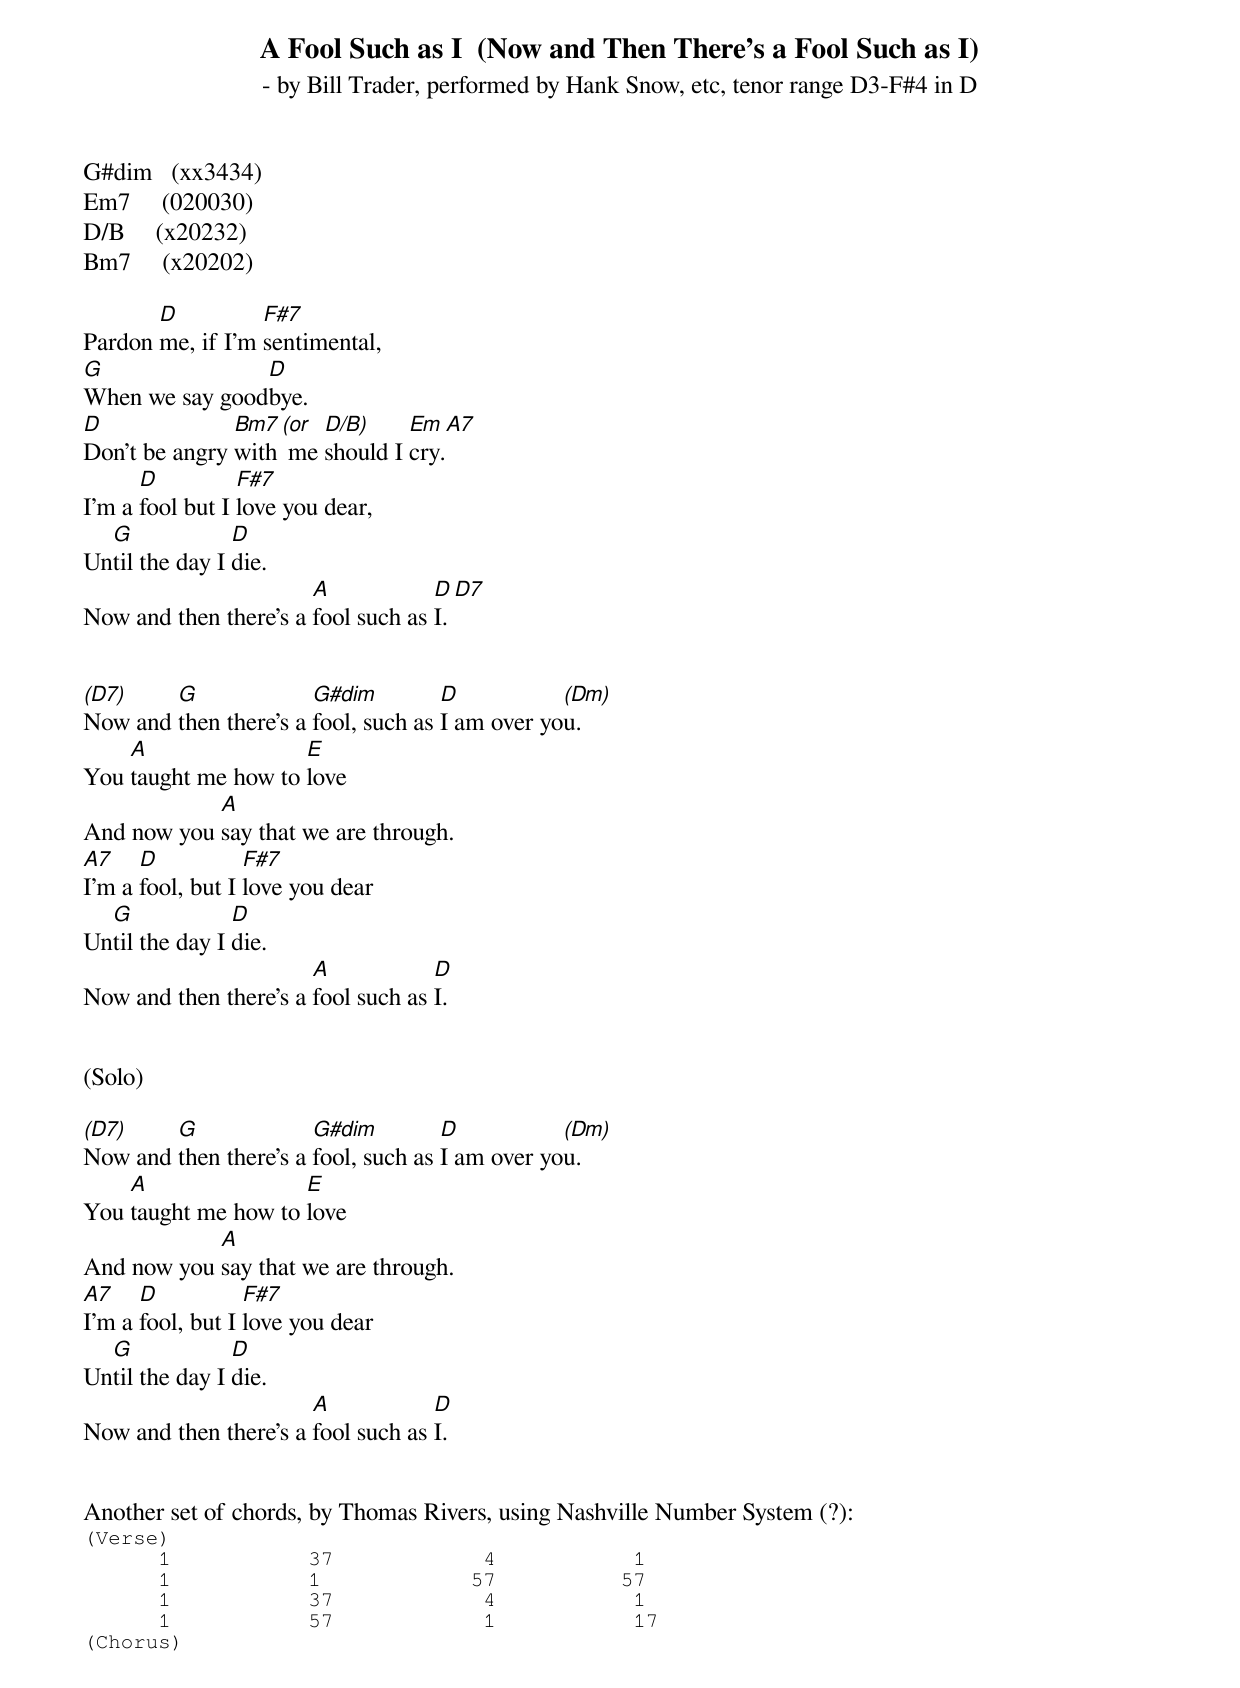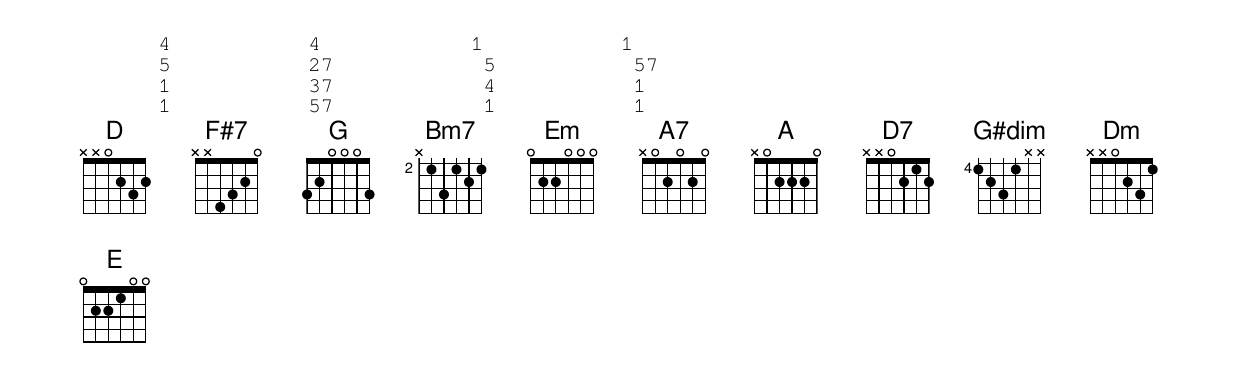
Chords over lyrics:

A Fool Such as I  (Now and Then There's a Fool Such as I)
 - by Bill Trader, performed by Hank Snow, etc, tenor range D3-F#4 in D

G#dim   (xx3434)
Em7     (020030)
D/B     (x20232)
Bm7     (x20202)

       D          F#7
Pardon me, if I'm sentimental,
G               D
When we say goodbye.
D              Bm7 (or D/B)     Em  A7
Don't be angry with me should I cry.
      D          F#7
I'm a fool but I love you dear,
  G             D
Until the day I die.
                       A            D  D7
Now and then there's a fool such as I.


(D7)    G              G#dim         D           (Dm)
Now and then there's a fool, such as I am over you.
    A                E
You taught me how to love
            A
And now you say that we are through.
A7    D           F#7
I'm a fool, but I love you dear
  G             D
Until the day I die.
                       A            D
Now and then there's a fool such as I.


(Solo)

(D7)    G              G#dim         D           (Dm)
Now and then there's a fool, such as I am over you.
    A                E
You taught me how to love
            A
And now you say that we are through.
A7    D           F#7
I'm a fool, but I love you dear
  G             D
Until the day I die.
                       A            D
Now and then there's a fool such as I.


Another set of chords, by Thomas Rivers, using Nashville Number System (?):
(Verse)
      1           37            4           1
      1           1            57          57
      1           37            4           1
      1           57            1           17
(Chorus)
      4           4            1           1
      5           27            5           57
      1           37            4           1
      1           57            1           1
